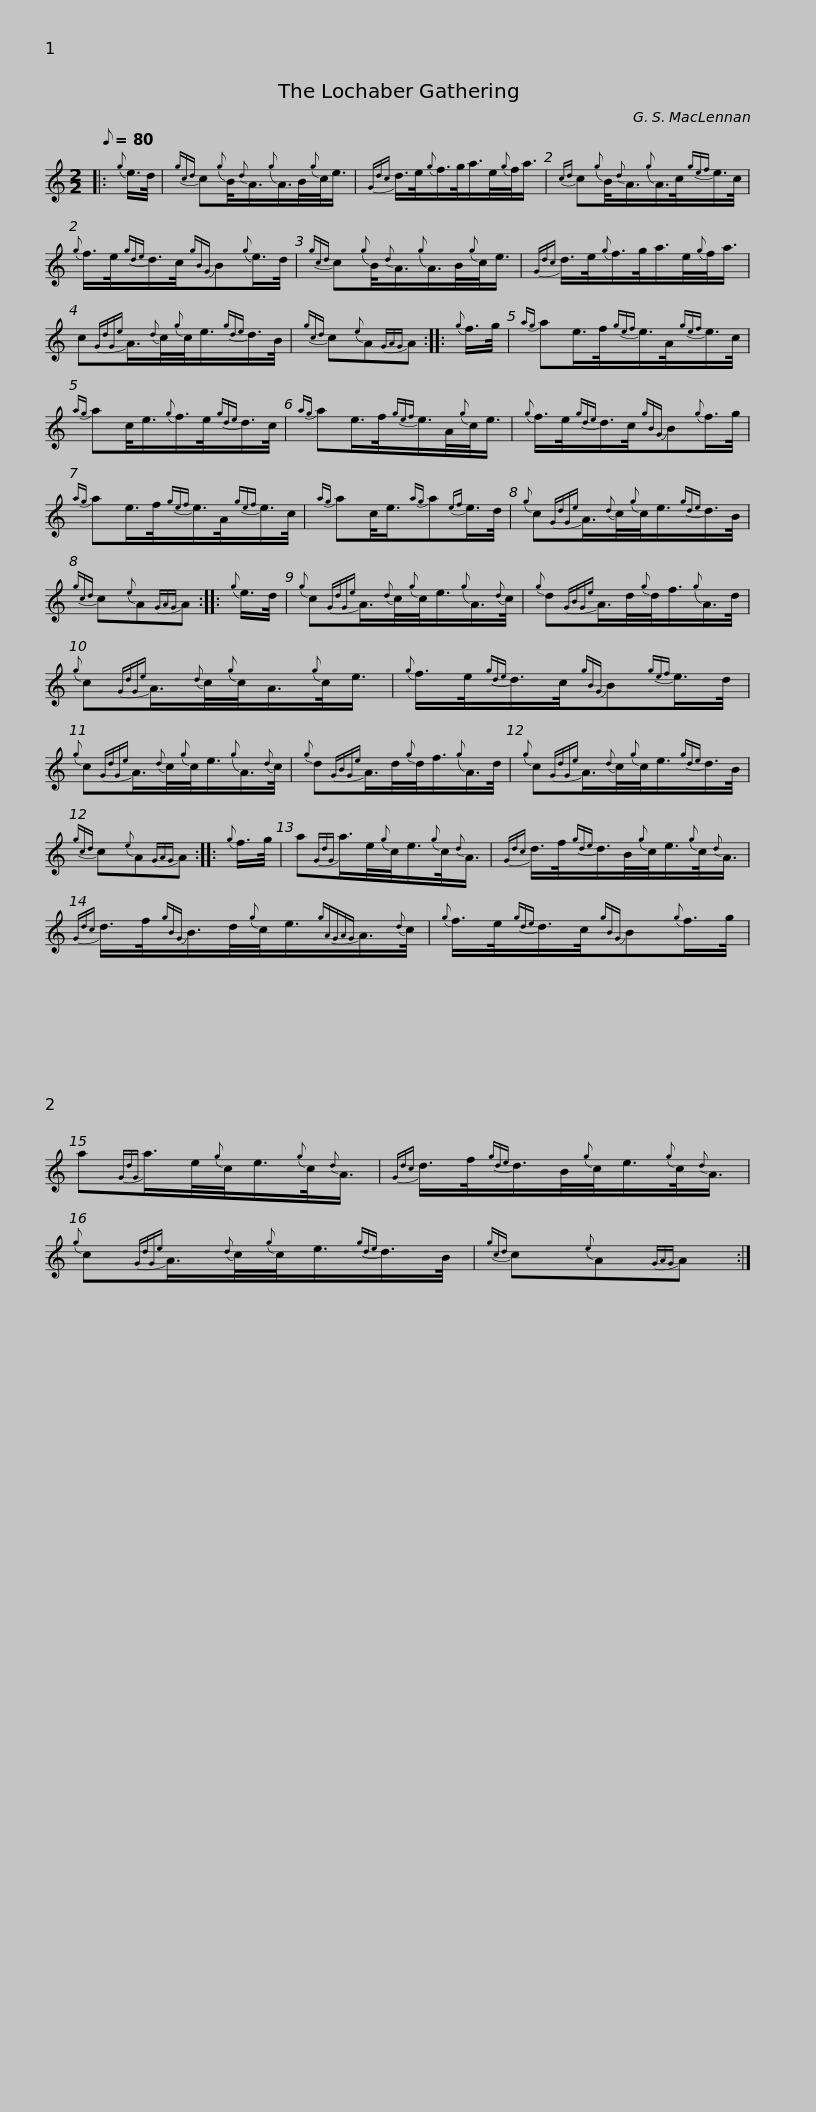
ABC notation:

X:1
L:1/8
Q:1/8=80
M:2/2
I:linebreak $
K:C
V:1 treble
V:1
|:{g} e/>d/ |{gcd} c{g}B/4{d}A3/4{g}A/>B/{g}c/<e/ |{Gdc} d/>e/{g}f/>g/a/>e/{g}f/<a/ |${cd} c{g}B/4{d}A3/4{g}A/>c/{gef}e/>c/ |{g} f/>e/{gde}d/>c/{gBG}B{g}e/>d/ | %5
{gcd} c{g}B/4{d}A3/4{g}A/>B/{g}c/<e/ |${Gdc} d/>e/{g}f/>g/a/>e/{g}f/<a/ | c{GdGe}A3/4{d}c/4{g}c/<e/{gde}d/>B/ |{gcd} c{e}A{GAG}A ::${g} f/>g/ | %10
{ag} ae/>f/{gef}e/>A/{gef}e/>c/ |{ag} ac/<e/{g}f/>e/{gde}d/>c/ |${ag} ae/>f/{gef}e/>A/{g}c/<e/ |{g} f/>e/{gde}d/>c/{gBG}B{g}f/>g/ |{ag} ae/>f/{gef}e/>A/{gef}e/>c/ |$ %15
{ag} ac/<e/{ag}a{ef}e/>d/ |{g} c{GdGe}A3/4{d}c/4{g}c/<e/{gde}d/>B/ |{gcd} c{e}A{GAG}A ::${g} e/>d/ |{g} c{GdGe}A3/4{d}c/4{g}c/<e/{g}A3/4{d}c/4 | %20
{g} d{GBGe}A/>d/{g}d/<f/{g}A/>d/ |${g} c{GdGe}A3/4{d}c/4{g}c/<A/{g}c/<e/ |{g} f/>e/{gde}d/>c/{gBG}B{gef}e/>d/ |{g} c{GdGe}A3/4{d}c/4{g}c/<e/{g}A3/4{d}c/4 |${g} d{GBGe}A/>d/{g}d/<f/{g}A/>d/ | %25
{g} c{GdGe}A3/4{d}c/4{g}c/<e/{gde}d/>B/ |{gcd} c{e}A{GAG}A ::${g} f/>g/ | a{GdG}a/>e/{g}c/<e/{g}c/4{d}A3/4 |{Gdc} d/>f/{gde}d/>B/{g}c/<e/{g}c/4{d}A3/4 |$ %30
{Gdc} d/>f/{gBG}B/>d/{g}c/<e/{gAGAG}A3/4{d}c/4 |{g} f/>e/{gde}d/>c/{gBG}B{g}f/>g/ | a{GdG}a/>e/{g}c/<e/{g}c/4{d}A3/4 |${Gdc} d/>f/{gde}d/>B/{g}c/<e/{g}c/4{d}A3/4 |{g} c{GdGe}A3/4{d}c/4{g}c/<e/{gde}d/>B/ | %35
{gcd} c{e}A{GAG}A :| %36
